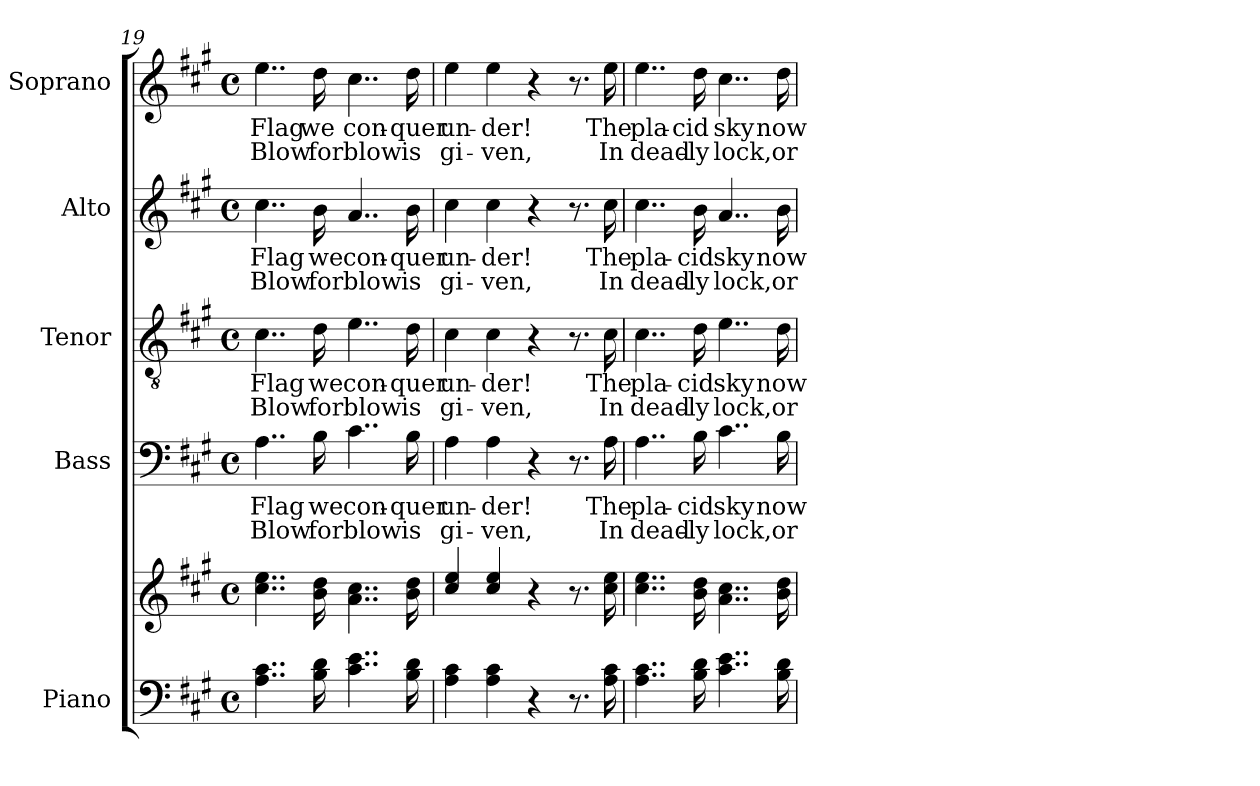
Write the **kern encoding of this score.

**kern	**kern	**kern	**text	**text	**kern	**text	**text	**kern	**text	**text	**kern	**text	**text
*part5	*part5	*part4	*part4	*part4	*part3	*part3	*part3	*part2	*part2	*part2	*part1	*part1	*part1
*staff6	*staff5	*staff4	*staff4	*staff4	*staff3	*staff3	*staff3	*staff2	*staff2	*staff2	*staff1	*staff1	*staff1
*I"Piano	*	*I"Bass	*	*	*I"Tenor	*	*	*I"Alto	*	*	*I"Soprano	*	*
*I'Pno.	*	*I'B.	*	*	*I'T.	*	*	*I'A.	*	*	*I'S.	*	*
!!LO:LB:g=z
*clefF4	*clefG2	*clefF4	*	*	*clefGv2	*	*	*clefG2	*	*	*clefG2	*	*
*	*	*	*	*	*ITrd7c12	*	*	*	*	*	*	*	*
*k[f#c#g#]	*k[f#c#g#]	*k[f#c#g#]	*	*	*k[f#c#g#]	*	*	*k[f#c#g#]	*	*	*k[f#c#g#]	*	*
*A:	*A:	*A:	*	*	*A:	*	*	*A:	*	*	*A:	*	*
*M4/4	*M4/4	*M4/4	*	*	*M4/4	*	*	*M4/4	*	*	*M4/4	*	*
*met(c)	*met(c)	*met(c)	*	*	*met(c)	*	*	*met(c)	*	*	*met(c)	*	*
=19	=19	=19	=19	=19	=19	=19	=19	=19	=19	=19	=19	=19	=19
!	!	!	!LO:LY:b:color=#000000	!LO:LY:b:color=#000000	!	!	!	!	!	!	!	!	!
!	!	!	!	!	!	!LO:LY:b:color=#000000	!LO:LY:b:color=#000000	!	!	!	!	!	!
!	!	!	!	!	!	!	!	!	!LO:LY:b:color=#000000	!LO:LY:b:color=#000000	!	!	!
!	!	!	!	!	!	!	!	!	!	!	!	!LO:LY:b:color=#000000	!LO:LY:b:color=#000000
4..Ai\ 4..c#i	4..cc#i\ 4..eei	4..Ai\	Flag	Blow	4..C#i\	Flag	Blow	4..cc#i\	Flag	Blow	4..eei\	Flag	Blow
!	!	!	!LO:LY:b:color=#000000	!LO:LY:b:color=#000000	!	!	!	!	!	!	!	!	!
!	!	!	!	!	!	!LO:LY:b:color=#000000	!LO:LY:b:color=#000000	!	!	!	!	!	!
!	!	!	!	!	!	!	!	!	!LO:LY:b:color=#000000	!LO:LY:b:color=#000000	!	!	!
!	!	!	!	!	!	!	!	!	!	!	!	!LO:LY:b:color=#000000	!LO:LY:b:color=#000000
16Bi\ 16di	16bi\ 16ddi	16Bi\	we	for	16Di\	we	for	16bi\	we	for	16ddi\	we	for
!	!	!	!LO:LY:b:color=#000000	!LO:LY:b:color=#000000	!	!	!	!	!	!	!	!	!
!	!	!	!	!	!	!LO:LY:b:color=#000000	!LO:LY:b:color=#000000	!	!	!	!	!	!
!	!	!	!	!	!	!	!	!	!LO:LY:b:color=#000000	!LO:LY:b:color=#000000	!	!	!
!	!	!	!	!	!	!	!	!	!	!	!	!LO:LY:b:color=#000000	!LO:LY:b:color=#000000
4..c#i\ 4..ei	4..ai\ 4..cc#i	4..c#i\	con-	blow	4..Ei\	con-	blow	4..ai/	con-	blow	4..cc#i\	con-	blow
!	!	!	!LO:LY:b:color=#000000	!LO:LY:b:color=#000000	!	!	!	!	!	!	!	!	!
!	!	!	!	!	!	!LO:LY:b:color=#000000	!LO:LY:b:color=#000000	!	!	!	!	!	!
!	!	!	!	!	!	!	!	!	!LO:LY:b:color=#000000	!LO:LY:b:color=#000000	!	!	!
!	!	!	!	!	!	!	!	!	!	!	!	!LO:LY:b:color=#000000	!LO:LY:b:color=#000000
16Bi\ 16di	16bi\ 16ddi	16Bi\	-quer	is	16Di\	-quer	is	16bi\	-quer	is	16ddi\	-quer	is
=20	=20	=20	=20	=20	=20	=20	=20	=20	=20	=20	=20	=20	=20
!	!	!	!LO:LY:b:color=#000000	!LO:LY:b:color=#000000	!	!	!	!	!	!	!	!	!
!	!	!	!	!	!	!LO:LY:b:color=#000000	!LO:LY:b:color=#000000	!	!	!	!	!	!
!	!	!	!	!	!	!	!	!	!LO:LY:b:color=#000000	!LO:LY:b:color=#000000	!	!	!
!	!	!	!	!	!	!	!	!	!	!	!	!LO:LY:b:color=#000000	!LO:LY:b:color=#000000
4Ai\ 4c#i	4cc#i/ 4eei	4Ai\	un-	gi-	4C#i\	un-	gi-	4cc#i\	un-	gi-	4eei\	un-	gi-
!	!	!	!LO:LY:b:color=#000000	!LO:LY:b:color=#000000	!	!	!	!	!	!	!	!	!
!	!	!	!	!	!	!LO:LY:b:color=#000000	!LO:LY:b:color=#000000	!	!	!	!	!	!
!	!	!	!	!	!	!	!	!	!LO:LY:b:color=#000000	!LO:LY:b:color=#000000	!	!	!
!	!	!	!	!	!	!	!	!	!	!	!	!LO:LY:b:color=#000000	!LO:LY:b:color=#000000
4Ai\ 4c#i	4cc#i/ 4eei	4Ai\	-der!	-ven,	4C#i\	-der!	-ven,	4cc#i\	-der!	-ven,	4eei\	-der!	-ven,
4r	4r	4r	.	.	4r	.	.	4r	.	.	4r	.	.
8.r	8.r	8.r	.	.	8.r	.	.	8.r	.	.	8.r	.	.
!	!	!	!LO:LY:b:color=#000000	!LO:LY:b:color=#000000	!	!	!	!	!	!	!	!	!
!	!	!	!	!	!	!LO:LY:b:color=#000000	!LO:LY:b:color=#000000	!	!	!	!	!	!
!	!	!	!	!	!	!	!	!	!LO:LY:b:color=#000000	!LO:LY:b:color=#000000	!	!	!
!	!	!	!	!	!	!	!	!	!	!	!	!LO:LY:b:color=#000000	!LO:LY:b:color=#000000
16Ai\ 16c#i	16cc#i\ 16eei	16Ai\	The	In	16C#i\	The	In	16cc#i\	The	In	16eei\	The	In
=21	=21	=21	=21	=21	=21	=21	=21	=21	=21	=21	=21	=21	=21
!	!	!	!LO:LY:b:color=#000000	!LO:LY:b:color=#000000	!	!	!	!	!	!	!	!	!
!	!	!	!	!	!	!LO:LY:b:color=#000000	!LO:LY:b:color=#000000	!	!	!	!	!	!
!	!	!	!	!	!	!	!	!	!LO:LY:b:color=#000000	!LO:LY:b:color=#000000	!	!	!
!	!	!	!	!	!	!	!	!	!	!	!	!LO:LY:b:color=#000000	!LO:LY:b:color=#000000
4..Ai\ 4..c#i	4..cc#i\ 4..eei	4..Ai\	pla-	dead-	4..C#i\	pla-	dead-	4..cc#i\	pla-	dead-	4..eei\	pla-	dead-
!	!	!	!LO:LY:b:color=#000000	!LO:LY:b:color=#000000	!	!	!	!	!	!	!	!	!
!	!	!	!	!	!	!LO:LY:b:color=#000000	!LO:LY:b:color=#000000	!	!	!	!	!	!
!	!	!	!	!	!	!	!	!	!LO:LY:b:color=#000000	!LO:LY:b:color=#000000	!	!	!
!	!	!	!	!	!	!	!	!	!	!	!	!LO:LY:b:color=#000000	!LO:LY:b:color=#000000
16Bi\ 16di	16bi\ 16ddi	16Bi\	-cid	-ly	16Di\	-cid	-ly	16bi\	-cid	-ly	16ddi\	-cid	-ly
!	!	!	!LO:LY:b:color=#000000	!LO:LY:b:color=#000000	!	!	!	!	!	!	!	!	!
!	!	!	!	!	!	!LO:LY:b:color=#000000	!LO:LY:b:color=#000000	!	!	!	!	!	!
!	!	!	!	!	!	!	!	!	!LO:LY:b:color=#000000	!LO:LY:b:color=#000000	!	!	!
!	!	!	!	!	!	!	!	!	!	!	!	!LO:LY:b:color=#000000	!LO:LY:b:color=#000000
4..c#i\ 4..ei	4..ai\ 4..cc#i	4..c#i\	sky	lock,	4..Ei\	sky	lock,	4..ai/	sky	lock,	4..cc#i\	sky	lock,
!	!	!	!LO:LY:b:color=#000000	!LO:LY:b:color=#000000	!	!	!	!	!	!	!	!	!
!	!	!	!	!	!	!LO:LY:b:color=#000000	!LO:LY:b:color=#000000	!	!	!	!	!	!
!	!	!	!	!	!	!	!	!	!LO:LY:b:color=#000000	!LO:LY:b:color=#000000	!	!	!
!	!	!	!	!	!	!	!	!	!	!	!	!LO:LY:b:color=#000000	!LO:LY:b:color=#000000
16Bi\ 16di	16bi\ 16ddi	16Bi\	now	or	16Di\	now	or	16bi\	now	or	16ddi\	now	or
=	=	=	=	=	=	=	=	=	=	=	=	=	=
*-	*-	*-	*-	*-	*-	*-	*-	*-	*-	*-	*-	*-	*-
